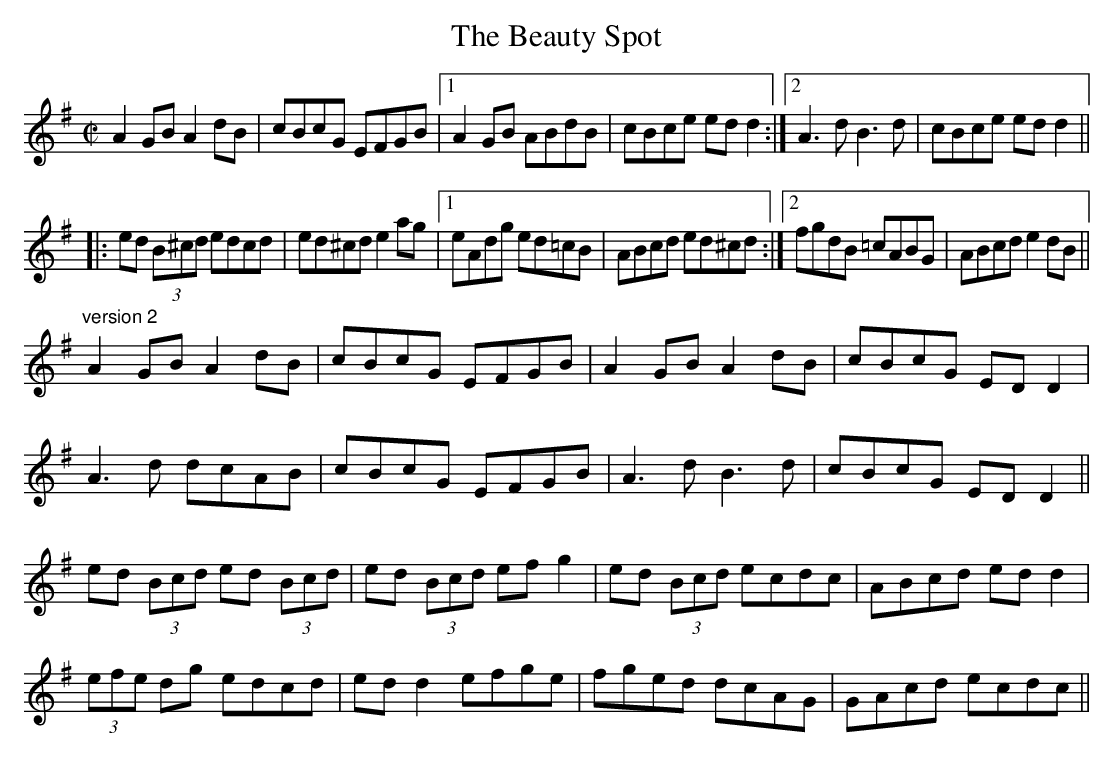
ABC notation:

X:1
T:Beauty Spot, The
M:C|
K:Dmix
A2GB A2dB|cBcG EFGB|1 A2GB ABdB|cBce edd2:|2 A3d B3d|cBce edd2||
|:ed (3B^cd edcd|ed^cd e2ag|1 eAdg ed=cB|ABcd ed^cd:|2 fgdB =cABG|ABcd e2dB||
"version 2"
A2GB A2dB|cBcG EFGB|A2GB A2dB|cBcG EDD2|
A3d dcAB|cBcG EFGB|A3d B3d|cBcG EDD2||
ed (3Bcd ed (3Bcd|ed (3Bcd efg2|ed (3Bcd ecdc|ABcd edd2|
(3efe dg edcd|edd2 efge|fged dcAG|GAcd ecdc||
